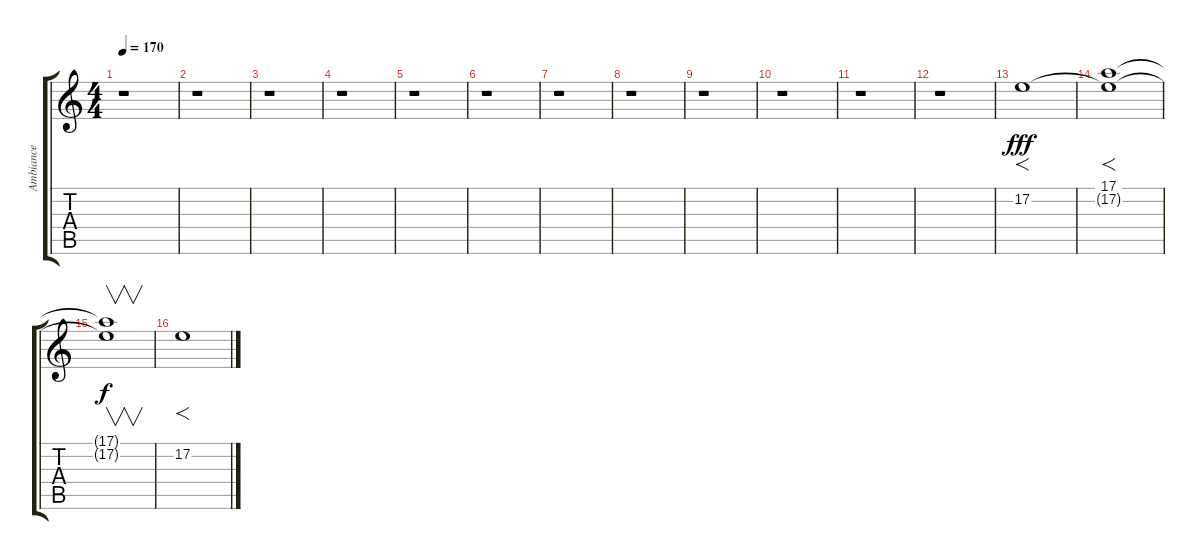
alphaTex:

\track ("Ambiance" "Ambiance") {instrument stringensemble1}
\staff {score tabs}
\tuning (E4 B3 G3 D3 A2 E2) {hide}
\ts (4 4)
\tempo 170
\clef g2
\ks c
r.1{dy fff instrument stringensemble1} |
r.1 |
r.1 |
r.1 |
r.1 |
r.1 |
r.1 |
r.1 |
r.1 |
r.1 |
r.1 |
r.1 |
17.2.1{f} |
(17.1 17.2{t}).1{f} |
(17.1{t} 17.2{t}).1{v dy f} |
17.2.1{f}
